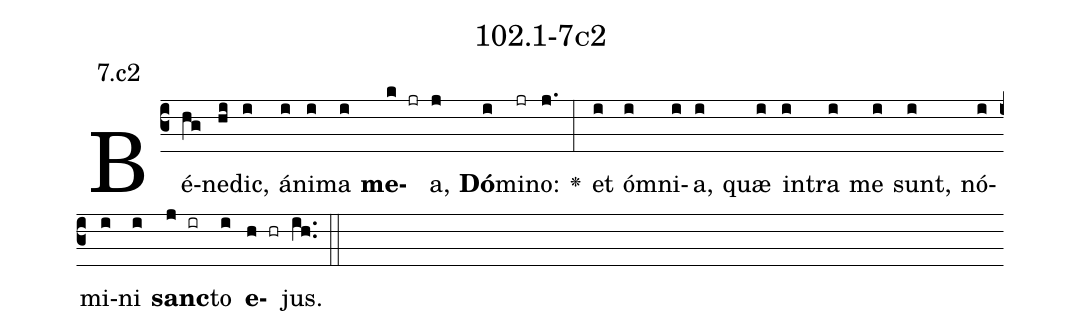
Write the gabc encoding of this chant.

name: 102.1-7c2;
annotation: 7.c2;
%%
(c3)Bé(hg)ne(hi)dic,(i) á(i)ni(i)ma(i) <b>me</b>(k jr)a,(j) <b>Dó</b>(i)mi(jr)no:(j.) <v>\greheightstar</v>(:) et(i) óm(i)ni(i)a,(i) quæ(i) in(i)tra(i) me(i) sunt,(i) nó(i)mi(i)ni(i) <b>sanc</b>(j ir)to(i) <b>e</b>(h hr)jus.(ih..) (::)


%E(i) u(i) o(j) u(i) a(h) e.(ih..) (::)
